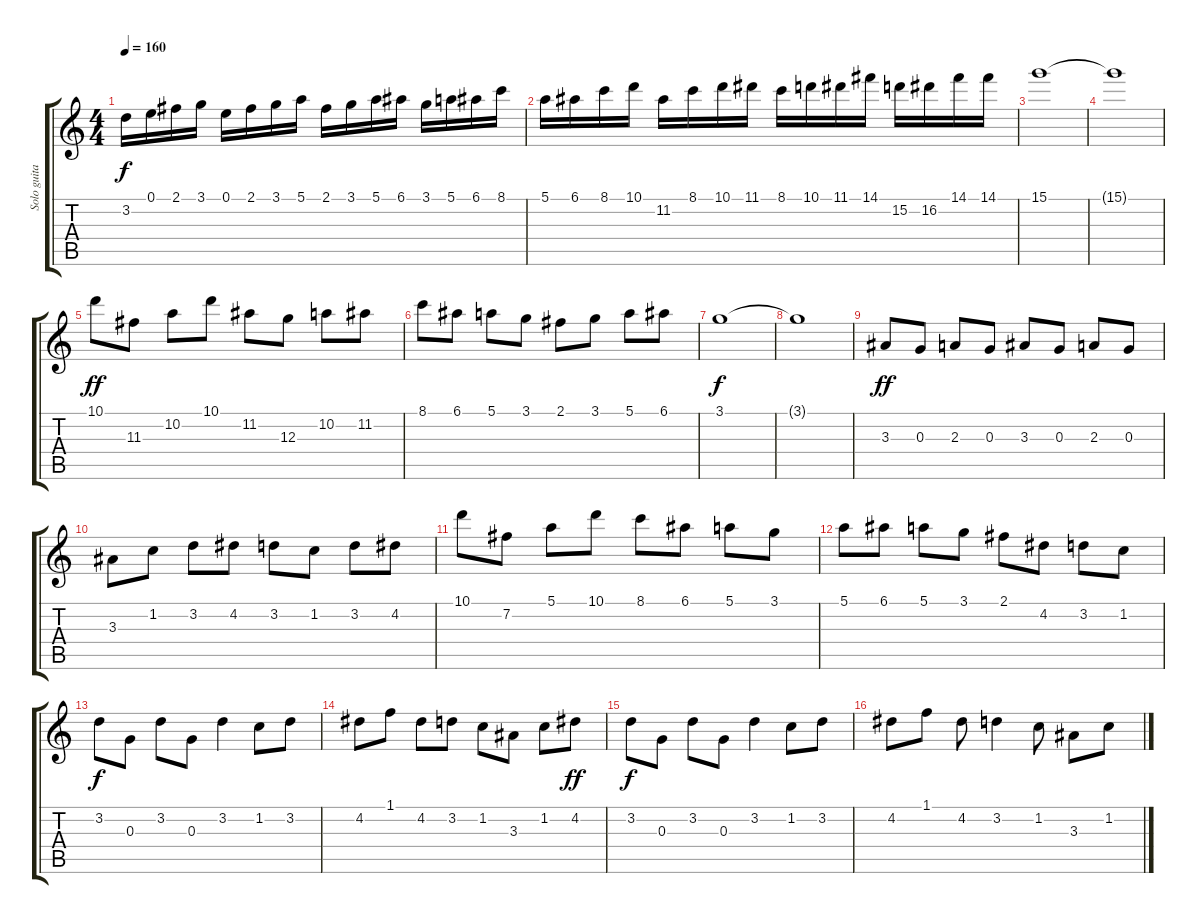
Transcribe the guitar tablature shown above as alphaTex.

\track ("Solo guitar" "Solo guita") {instrument overdrivenguitar}
\staff {score tabs}
\tuning (E4 B3 G3 D3 A2 E2) {hide}
\ts (4 4)
\tempo 160
\clef g2
\ks c
3.2.16{dy f} 0.1.16 2.1.16 3.1.16 0.1.16 2.1.16 3.1.16 5.1.16 2.1.16 3.1.16 5.1.16 6.1.16 3.1.16 5.1.16 6.1.16 8.1.16 |
5.1.16 6.1.16 8.1.16 10.1.16 11.2.16 8.1.16 10.1.16 11.1.16 8.1.16 10.1.16 11.1.16 14.1.16 15.2.16 16.2.16 14.1.16 14.1.16 |
15.1.1 |
15.1{t}.1 |
10.1.8{dy ff} 11.3.8 10.2.8 10.1.8 11.2.8 12.3.8 10.2.8 11.2.8 |
8.1.8 6.1.8 5.1.8 3.1.8 2.1.8 3.1.8 5.1.8 6.1.8 |
3.1.1{dy f} |
3.1{t}.1 |
3.3.8{dy ff} 0.3.8 2.3.8 0.3.8 3.3.8 0.3.8 2.3.8 0.3.8 |
3.3.8 1.2.8 3.2.8 4.2.8 3.2.8 1.2.8 3.2.8 4.2.8 |
10.1.8 7.2.8 5.1.8 10.1.8 8.1.8 6.1.8 5.1.8 3.1.8 |
5.1.8 6.1.8 5.1.8 3.1.8 2.1.8 4.2.8 3.2.8 1.2.8 |
3.2.8{dy f} 0.3.8 3.2.8 0.3.8 3.2.4 1.2.8 3.2.8 |
4.2.8 1.1.8 4.2.8 3.2.8 1.2.8 3.3.8 1.2.8 4.2.8{dy ff} |
3.2.8{dy f} 0.3.8 3.2.8 0.3.8 3.2.4 1.2.8 3.2.8 |
4.2.8 1.1.8 4.2.8 3.2.4 1.2.8 3.3.8 1.2.8
